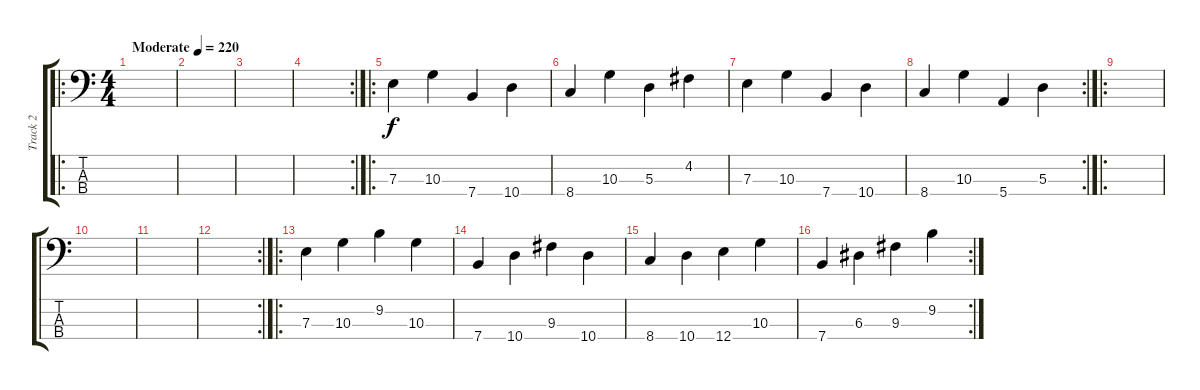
\track ("Track 2" "Track 2") {instrument electricbassfinger}
\staff {score tabs}
\tuning (G2 D2 A1 E1) {hide}
\ro
\ts (4 4)
\tempo (220 "Moderate")
\clef f4
\ks c
|
|
|
\rc 2
|
\ro
7.3.4 10.3.4 7.4.4 10.4.4 |
8.4.4 10.3.4 5.3.4 4.2.4 |
7.3.4 10.3.4 7.4.4 10.4.4 |
\rc 2
8.4.4 10.3.4 5.4.4 5.3.4 |
\ro
|
|
|
\rc 2
|
\ro
7.3.4 10.3.4 9.2.4 10.3.4 |
7.4.4 10.4.4 9.3.4 10.4.4 |
8.4.4 10.4.4 12.4.4 10.3.4 |
\rc 2
7.4.4 6.3.4 9.3.4 9.2.4
